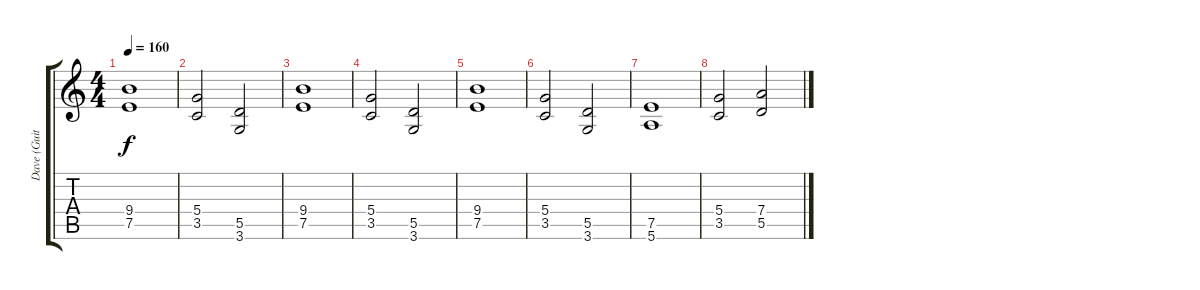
\track ("Dave (Guitar 1)" "Dave (Guit") {instrument distortionguitar}
\staff {score tabs}
\tuning (E4 B3 G3 D3 A2 E2) {hide}
\ts (4 4)
\tempo 160
\clef g2
\ks c
(9.4 7.5).1{dy f volume 8} |
(5.4 3.5).2 (5.5 3.6).2 |
(9.4 7.5).1 |
(5.4 3.5).2 (5.5 3.6).2 |
(9.4 7.5).1 |
(5.4 3.5).2 (5.5 3.6).2 |
(7.5 5.6).1 |
(5.4 3.5).2 (7.4 5.5).2
